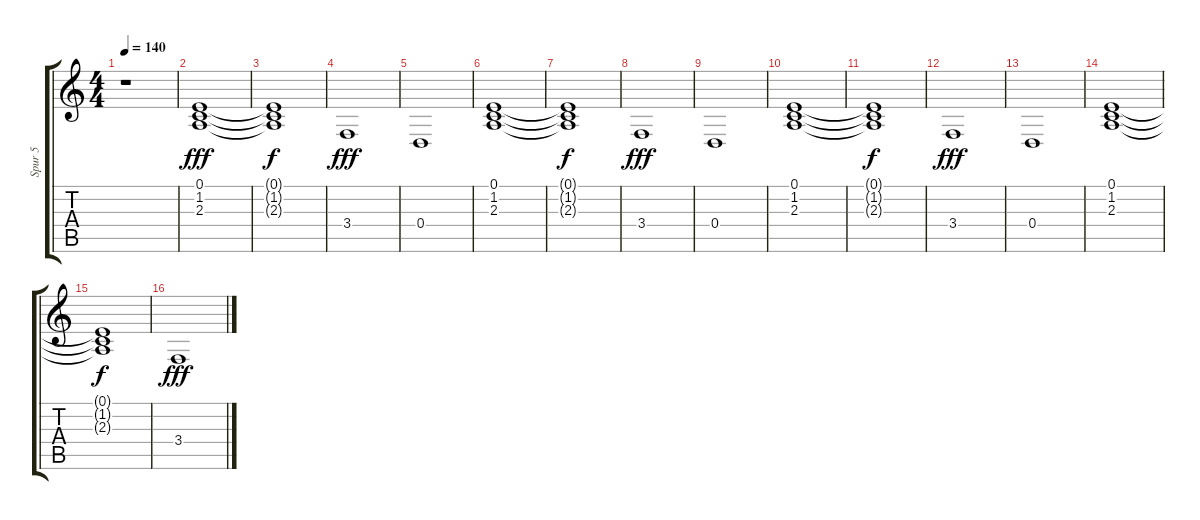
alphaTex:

\track ("Spur 5" "Spur 5") {instrument cello}
\staff {score tabs}
\tuning (E4 B3 G3 D3 A2 E2) {hide}
\ts (4 4)
\tempo 140
\clef g2
\ks c
r.1{dy fff} |
(0.1 1.2 2.3).1 |
(0.1{t} 1.2{t} 2.3{t}).1{dy f} |
3.4.1{dy fff} |
0.4.1 |
(0.1 1.2 2.3).1 |
(0.1{t} 1.2{t} 2.3{t}).1{dy f} |
3.4.1{dy fff} |
0.4.1 |
(0.1 1.2 2.3).1 |
(0.1{t} 1.2{t} 2.3{t}).1{dy f} |
3.4.1{dy fff} |
0.4.1 |
(0.1 1.2 2.3).1 |
(0.1{t} 1.2{t} 2.3{t}).1{dy f} |
3.4.1{dy fff}
